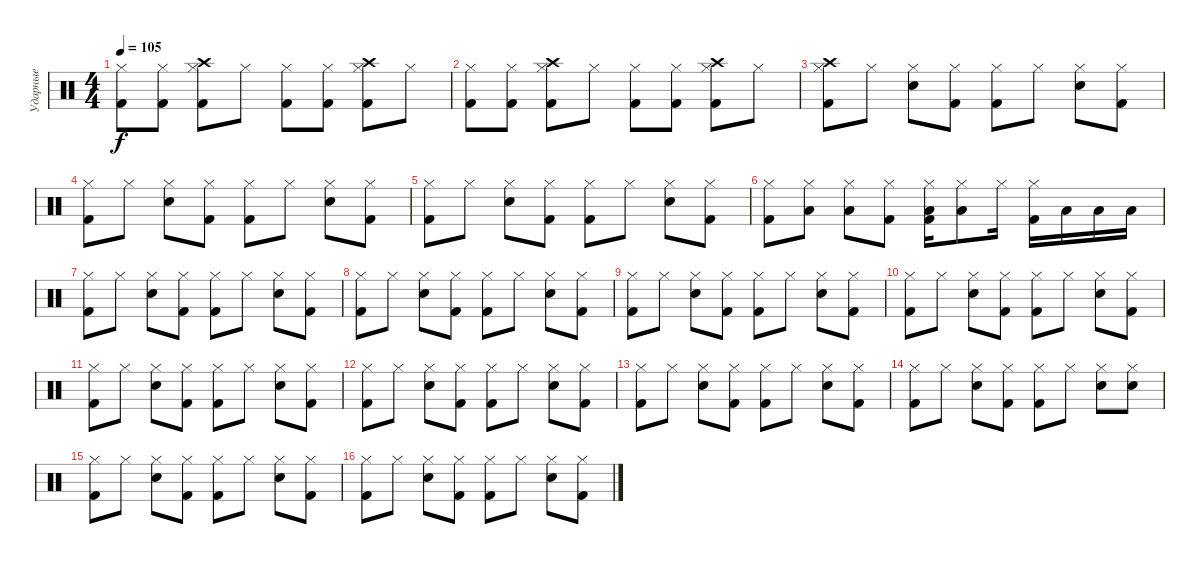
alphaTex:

\track ("Ударные" "Ударные") {instrument percussion}
\staff {score}
\articulation defaults
\ts (4 4)
\tempo 105
\clef neutral
\ks c
("Kick (hit) 2" "Hi-Hat (closed)").8{dy f} ("Kick (hit) 2" "Hi-Hat (closed)").8 ("Crash high (hit)" "Kick (hit) 2" "Hi-Hat (closed)").8 "Hi-Hat (closed)".8 ("Kick (hit) 2" "Hi-Hat (closed)").8 ("Kick (hit) 2" "Hi-Hat (closed)").8 ("Crash high (hit)" "Kick (hit) 2" "Hi-Hat (closed)").8 "Hi-Hat (closed)".8 |
("Kick (hit) 2" "Hi-Hat (closed)").8 ("Kick (hit) 2" "Hi-Hat (closed)").8 ("Crash high (hit)" "Kick (hit) 2" "Hi-Hat (closed)").8 "Hi-Hat (closed)".8 ("Kick (hit) 2" "Hi-Hat (closed)").8 ("Kick (hit) 2" "Hi-Hat (closed)").8 ("Crash high (hit)" "Kick (hit) 2" "Hi-Hat (closed)").8 "Hi-Hat (closed)".8 |
("Crash high (hit)" "Kick (hit) 2" "Hi-Hat (closed)").8 "Hi-Hat (closed)".8 ("Snare (hit) 2" "Hi-Hat (closed)").8 ("Kick (hit) 2" "Hi-Hat (closed)").8 ("Kick (hit) 2" "Hi-Hat (closed)").8 "Hi-Hat (closed)".8 ("Snare (hit) 2" "Hi-Hat (closed)").8 ("Kick (hit) 2" "Hi-Hat (closed)").8 |
("Kick (hit) 2" "Hi-Hat (closed)").8 "Hi-Hat (closed)".8 ("Snare (hit) 2" "Hi-Hat (closed)").8 ("Kick (hit) 2" "Hi-Hat (closed)").8 ("Kick (hit) 2" "Hi-Hat (closed)").8 "Hi-Hat (closed)".8 ("Snare (hit) 2" "Hi-Hat (closed)").8 ("Kick (hit) 2" "Hi-Hat (closed)").8 |
("Kick (hit) 2" "Hi-Hat (closed)").8 "Hi-Hat (closed)".8 ("Snare (hit) 2" "Hi-Hat (closed)").8 ("Kick (hit) 2" "Hi-Hat (closed)").8 ("Kick (hit) 2" "Hi-Hat (closed)").8 "Hi-Hat (closed)".8 ("Snare (hit) 2" "Hi-Hat (closed)").8 ("Kick (hit) 2" "Hi-Hat (closed)").8 |
("Kick (hit) 2" "Hi-Hat (closed)").8 ("Low Tom (hit)" "Hi-Hat (closed)").8 ("Low Tom (hit)" "Hi-Hat (closed)").8 ("Kick (hit) 2" "Hi-Hat (closed)").8 ("Low Tom (hit)" "Kick (hit) 2" "Hi-Hat (closed)").16 ("Low Tom (hit)" "Hi-Hat (closed)").8 "Hi-Hat (closed)".16 ("Kick (hit) 2" "Hi-Hat (closed)").16 "Low Tom (hit)".16 "Low Tom (hit)".16 "Low Tom (hit)".16 |
("Kick (hit) 2" "Hi-Hat (closed)").8 "Hi-Hat (closed)".8 ("Snare (hit) 2" "Hi-Hat (closed)").8 ("Kick (hit) 2" "Hi-Hat (closed)").8 ("Kick (hit) 2" "Hi-Hat (closed)").8 "Hi-Hat (closed)".8 ("Snare (hit) 2" "Hi-Hat (closed)").8 ("Kick (hit) 2" "Hi-Hat (closed)").8 |
("Kick (hit) 2" "Hi-Hat (closed)").8 "Hi-Hat (closed)".8 ("Snare (hit) 2" "Hi-Hat (closed)").8 ("Kick (hit) 2" "Hi-Hat (closed)").8 ("Kick (hit) 2" "Hi-Hat (closed)").8 "Hi-Hat (closed)".8 ("Snare (hit) 2" "Hi-Hat (closed)").8 ("Kick (hit) 2" "Hi-Hat (closed)").8 |
("Kick (hit) 2" "Hi-Hat (closed)").8 "Hi-Hat (closed)".8 ("Snare (hit) 2" "Hi-Hat (closed)").8 ("Kick (hit) 2" "Hi-Hat (closed)").8 ("Kick (hit) 2" "Hi-Hat (closed)").8 "Hi-Hat (closed)".8 ("Snare (hit) 2" "Hi-Hat (closed)").8 ("Kick (hit) 2" "Hi-Hat (closed)").8 |
("Kick (hit) 2" "Hi-Hat (closed)").8 "Hi-Hat (closed)".8 ("Snare (hit) 2" "Hi-Hat (closed)").8 ("Kick (hit) 2" "Hi-Hat (closed)").8 ("Kick (hit) 2" "Hi-Hat (closed)").8 "Hi-Hat (closed)".8 ("Snare (hit) 2" "Hi-Hat (closed)").8 ("Kick (hit) 2" "Hi-Hat (closed)").8 |
("Kick (hit) 2" "Hi-Hat (closed)").8 "Hi-Hat (closed)".8 ("Snare (hit) 2" "Hi-Hat (closed)").8 ("Kick (hit) 2" "Hi-Hat (closed)").8 ("Kick (hit) 2" "Hi-Hat (closed)").8 "Hi-Hat (closed)".8 ("Snare (hit) 2" "Hi-Hat (closed)").8 ("Kick (hit) 2" "Hi-Hat (closed)").8 |
("Kick (hit) 2" "Hi-Hat (closed)").8 "Hi-Hat (closed)".8 ("Snare (hit) 2" "Hi-Hat (closed)").8 ("Kick (hit) 2" "Hi-Hat (closed)").8 ("Kick (hit) 2" "Hi-Hat (closed)").8 "Hi-Hat (closed)".8 ("Snare (hit) 2" "Hi-Hat (closed)").8 ("Kick (hit) 2" "Hi-Hat (closed)").8 |
("Kick (hit) 2" "Hi-Hat (closed)").8 "Hi-Hat (closed)".8 ("Snare (hit) 2" "Hi-Hat (closed)").8 ("Kick (hit) 2" "Hi-Hat (closed)").8 ("Kick (hit) 2" "Hi-Hat (closed)").8 "Hi-Hat (closed)".8 ("Snare (hit) 2" "Hi-Hat (closed)").8 ("Kick (hit) 2" "Hi-Hat (closed)").8 |
("Kick (hit) 2" "Hi-Hat (closed)").8 "Hi-Hat (closed)".8 ("Snare (hit) 2" "Hi-Hat (closed)").8 ("Kick (hit) 2" "Hi-Hat (closed)").8 ("Kick (hit) 2" "Hi-Hat (closed)").8 "Hi-Hat (closed)".8 ("Electric Snare (hit)" "Hi-Hat (closed)").8 ("Electric Snare (hit)" "Hi-Hat (closed)").8 |
("Kick (hit) 2" "Hi-Hat (closed)").8 "Hi-Hat (closed)".8 ("Snare (hit) 2" "Hi-Hat (closed)").8 ("Kick (hit) 2" "Hi-Hat (closed)").8 ("Kick (hit) 2" "Hi-Hat (closed)").8 "Hi-Hat (closed)".8 ("Snare (hit) 2" "Hi-Hat (closed)").8 ("Kick (hit) 2" "Hi-Hat (closed)").8 |
("Kick (hit) 2" "Hi-Hat (closed)").8 "Hi-Hat (closed)".8 ("Snare (hit) 2" "Hi-Hat (closed)").8 ("Kick (hit) 2" "Hi-Hat (closed)").8 ("Kick (hit) 2" "Hi-Hat (closed)").8 "Hi-Hat (closed)".8 ("Snare (hit) 2" "Hi-Hat (closed)").8 ("Kick (hit) 2" "Hi-Hat (closed)").8
